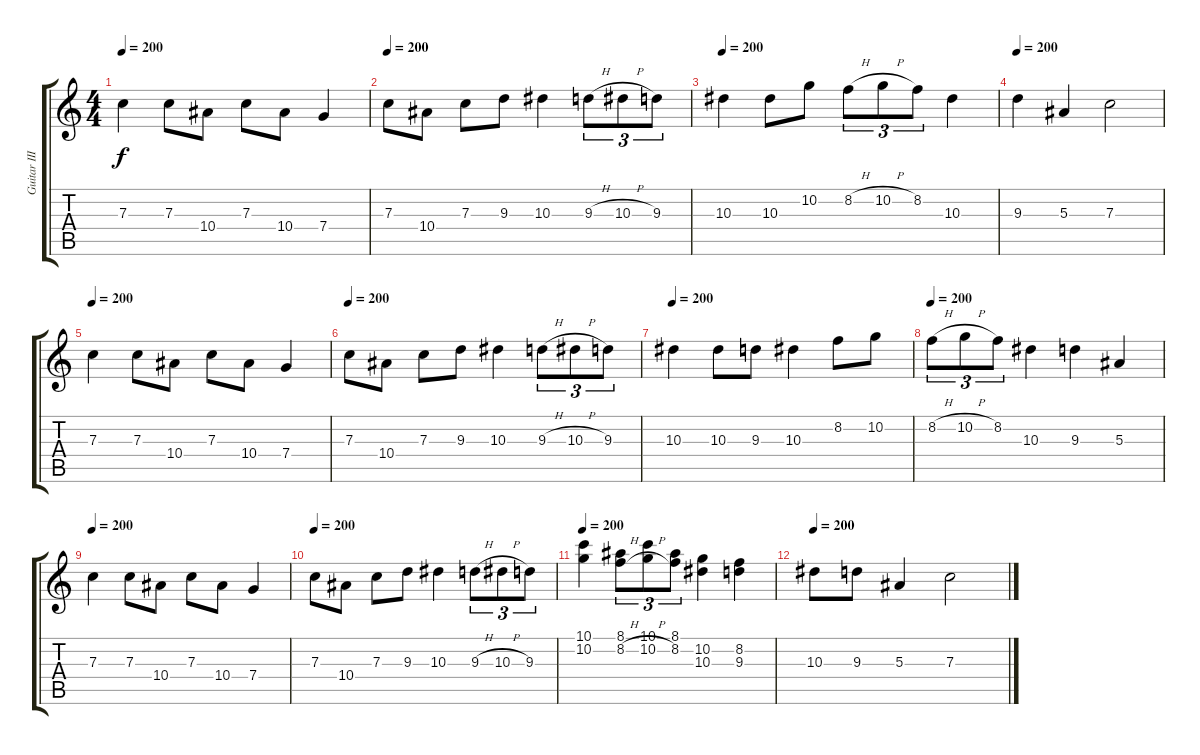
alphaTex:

\track ("Guitar III (Lead)" "Guitar III") {instrument overdrivenguitar}
\staff {score tabs}
\tuning (D4 A3 F3 C3 G2 D2) {hide}
\ts (4 4)
\tempo 200
\clef g2
\ks c
7.3.4{dy f} 7.3.8 10.4.8 7.3.8 10.4.8 7.4.4 |
\tempo 200
7.3.8 10.4.8 7.3.8 9.3.8 10.3.4 9.3{h}.8{tu (3 2)} 10.3{h}.8{tu (3 2)} 9.3.8{tu (3 2)} |
\tempo 200
10.3.4 10.3.8 10.2.8 8.2{h}.8{tu (3 2)} 10.2{h}.8{tu (3 2)} 8.2.8{tu (3 2)} 10.3.4 |
\tempo 200
9.3.4 5.3.4 7.3.2 |
\tempo 200
7.3.4 7.3.8 10.4.8 7.3.8 10.4.8 7.4.4 |
\tempo 200
7.3.8 10.4.8 7.3.8 9.3.8 10.3.4 9.3{h}.8{tu (3 2)} 10.3{h}.8{tu (3 2)} 9.3.8{tu (3 2)} |
\tempo 200
10.3.4 10.3.8 9.3.8 10.3.4 8.2.8 10.2.8 |
\tempo 200
8.2{h}.8{tu (3 2)} 10.2{h}.8{tu (3 2)} 8.2.8{tu (3 2)} 10.3.4 9.3.4 5.3.4 |
\tempo 200
7.3.4 7.3.8 10.4.8 7.3.8 10.4.8 7.4.4 |
\tempo 200
7.3.8 10.4.8 7.3.8 9.3.8 10.3.4 9.3{h}.8{tu (3 2)} 10.3{h}.8{tu (3 2)} 9.3.8{tu (3 2)} |
\tempo 200
(10.1 10.2).4 (8.1 8.2{h}).8{tu (3 2)} (10.1 10.2{h}).8{tu (3 2)} (8.1 8.2).8{tu (3 2)} (10.2 10.3).4 (8.2 9.3).4 |
\tempo 200
10.3.8 9.3.8 5.3.4 7.3.2
